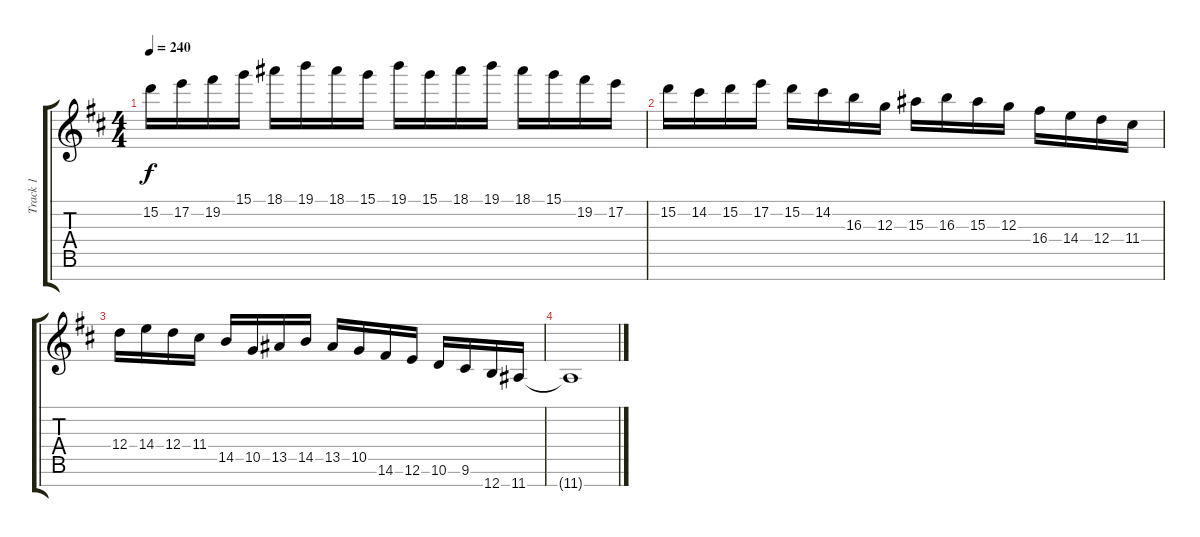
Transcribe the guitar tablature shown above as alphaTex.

\track ("Track 1" "Track 1") {instrument distortionguitar}
\staff {score tabs}
\tuning (E4 B3 G3 D3 A2 E2 B1) {hide}
\ts (4 4)
\tempo 240
\clef g2
\ks bminor
15.2.16{dy f instrument distortionguitar} 17.2.16 19.2.16 15.1.16 18.1.16 19.1.16 18.1.16 15.1.16 19.1.16 15.1.16 18.1.16 19.1.16 18.1.16 15.1.16 19.2.16 17.2.16 |
15.2.16 14.2.16 15.2.16 17.2.16 15.2.16 14.2.16 16.3.16 12.3.16 15.3.16 16.3.16 15.3.16 12.3.16 16.4.16 14.4.16 12.4.16 11.4.16 |
12.4.16 14.4.16 12.4.16 11.4.16 14.5.16 10.5.16 13.5.16 14.5.16 13.5.16 10.5.16 14.6.16 12.6.16 10.6.16 9.6.16 12.7.16 11.7.16 |
11.7{t}.1
